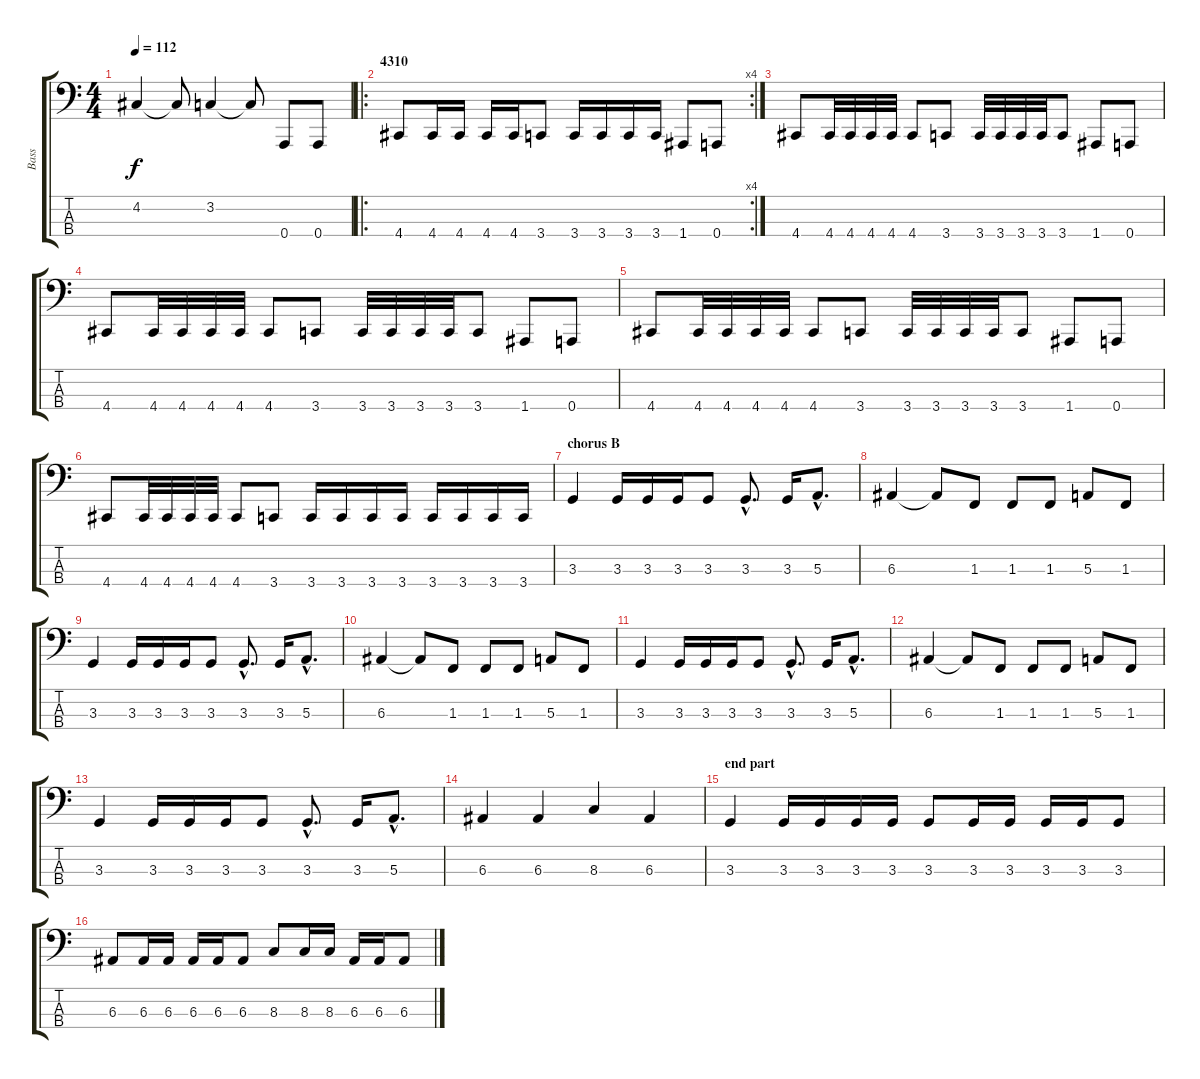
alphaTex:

\track ("Bass" "Bass") {instrument electricbasspick}
\staff {score tabs}
\tuning (D2 A1 E1 A0) {hide}
\ts (4 4)
\tempo 112
\clef f4
\ks c
4.2.4{dy f} 4.2{t}.8 3.2.4 3.2{t}.8 0.4.8 0.4.8 |
\ro
\rc 4
\section ("" "4310")
4.4.8 4.4.16 4.4.16 4.4.16 4.4.16 3.4.8 3.4.16 3.4.16 3.4.16 3.4.16 1.4.8 0.4.8 |
4.4.8 4.4.32 4.4.32 4.4.32 4.4.32 4.4.8 3.4.8 3.4.32 3.4.32 3.4.32 3.4.32 3.4.8 1.4.8 0.4.8 |
4.4.8 4.4.32 4.4.32 4.4.32 4.4.32 4.4.8 3.4.8 3.4.32 3.4.32 3.4.32 3.4.32 3.4.8 1.4.8 0.4.8 |
4.4.8 4.4.32 4.4.32 4.4.32 4.4.32 4.4.8 3.4.8 3.4.32 3.4.32 3.4.32 3.4.32 3.4.8 1.4.8 0.4.8 |
4.4.8 4.4.32 4.4.32 4.4.32 4.4.32 4.4.8 3.4.8 3.4.16 3.4.16 3.4.16 3.4.16 3.4.16 3.4.16 3.4.16 3.4.16 |
\section ("" "chorus B")
3.3.4 3.3.16 3.3.16 3.3.16 3.3.8 3.3{hac}.8{d} 3.3.16 5.3{hac}.8{d} |
6.3.4 6.3{t}.8 1.3.8 1.3.8 1.3.8 5.3.8 1.3.8 |
3.3.4 3.3.16 3.3.16 3.3.16 3.3.8 3.3{hac}.8{d} 3.3.16 5.3{hac}.8{d} |
6.3.4 6.3{t}.8 1.3.8 1.3.8 1.3.8 5.3.8 1.3.8 |
3.3.4 3.3.16 3.3.16 3.3.16 3.3.8 3.3{hac}.8{d} 3.3.16 5.3{hac}.8{d} |
6.3.4 6.3{t}.8 1.3.8 1.3.8 1.3.8 5.3.8 1.3.8 |
3.3.4 3.3.16 3.3.16 3.3.16 3.3.8 3.3{hac}.8{d} 3.3.16 5.3{hac}.8{d} |
6.3.4 6.3.4 8.3.4 6.3.4 |
\section ("" "end part")
3.3.4 3.3.16 3.3.16 3.3.16 3.3.16 3.3.8 3.3.16 3.3.16 3.3.16 3.3.16 3.3.8 |
6.3.8 6.3.16 6.3.16 6.3.16 6.3.16 6.3.8 8.3.8 8.3.16 8.3.16 6.3.16 6.3.16 6.3.8
